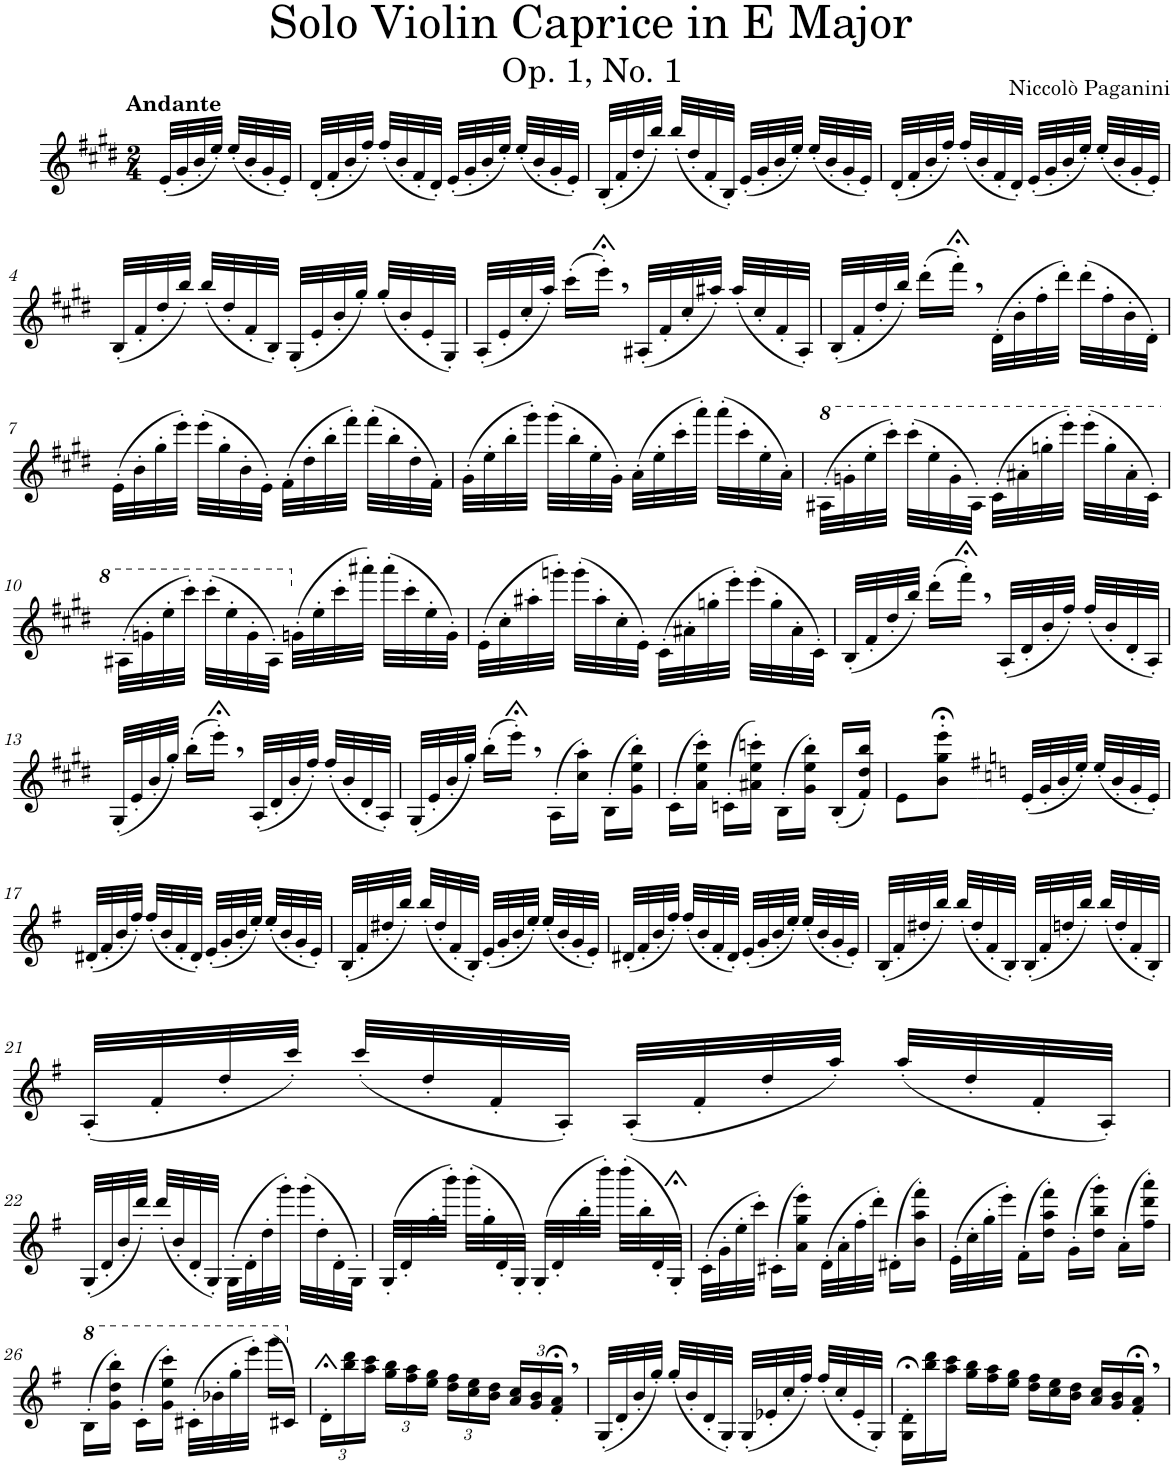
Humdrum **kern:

**kern
*part1
*staff1
*I"Violin
*I'Vln.
*clefG2
*k[f#c#g#d#]
*M2/4
=
!LO:TX:a:B:t=Andante
(32e'/LLL
32g#'/
32b'/
32ee'/JJJ)
(32ee'/LLL
32b'/
32g#'/
32e'/JJJ)
=1
(32d#'/LLL
32f#'/
32b'/
32ff#'/JJJ)
(32ff#'/LLL
32b'/
32f#'/
32d#'/JJJ)
(32e'/LLL
32g#'/
32b'/
32ee'/JJJ)
(32ee'/LLL
32b'/
32g#'/
32e'/JJJ)
=2
(32B'/LLL
32f#'/
32dd#'/
32bb'/JJJ)
(32bb'/LLL
32dd#'/
32f#'/
32B'/JJJ)
(32e'/LLL
32g#'/
32b'/
32ee'/JJJ)
(32ee'/LLL
32b'/
32g#'/
32e'/JJJ)
=3
(32d#'/LLL
32f#'/
32b'/
32ff#'/JJJ)
(32ff#'/LLL
32b'/
32f#'/
32d#'/JJJ)
(32e'/LLL
32g#'/
32b'/
32ee'/JJJ)
(32ee'/LLL
32b'/
32g#'/
32e'/JJJ)
!!LO:LB:g=z
=4
(32B'/LLL
32f#'/
32dd#'/
32bb'/JJJ)
(32bb'/LLL
32dd#'/
32f#'/
32B'/JJJ)
(32G#'/LLL
32e'/
32b'/
32gg#'/JJJ)
(32gg#'/LLL
32b'/
32e'/
32G#'/JJJ)
=5
(32A'/LLL
32e'/
32cc#'/
32aa'/JJJ)
(16ccc#'\LL
16eee;<',\JJ)
(32A#X'/LLL
32f#'/
32cc#'/
32aa#X'/JJJ)
(32aa#'/LLL
32cc#'/
32f#'/
32A#'/JJJ)
=6
(32B'/LLL
32f#'/
32dd#'/
32bb'/JJJ)
(16ddd#'\LL
16fff#;<',\JJ)
(32d#'\LLL
32b'\
32ff#'\
32ddd#'\JJJ)
(32ddd#'\LLL
32ff#'\
32b'\
32d#'\JJJ)
!!LO:LB:g=z
=7
(32e'\LLL
32b'\
32gg#'\
32eee'\JJJ)
(32eee'\LLL
32gg#'\
32b'\
32e'\JJJ)
(32f#'\LLL
32dd#'\
32bb'\
32fff#'\JJJ)
(32fff#'\LLL
32bb'\
32dd#'\
32f#'\JJJ)
=8
(32g#'\LLL
32ee'\
32bb'\
32ggg#'\JJJ)
(32ggg#'\LLL
32bb'\
32ee'\
32g#'\JJJ)
(32a'\LLL
32ee'\
32ccc#'\
32aaa'\JJJ)
(32aaa'\LLL
32ccc#'\
32ee'\
32a'\JJJ)
=9
*8va
(32a#X'\LLL
32ggn'\
32eee'\
32cccc#'\JJJ)
(32cccc#'\LLL
32eee'\
32gg'\
32a#'\JJJ)
(32cc#'\LLL
32aa#X'\
32gggn'\
32eeee'\JJJ)
(32eeee'\LLL
32ggg'\
32aa#'\
32cc#'\JJJ)
!!LO:LB:g=z
=10
(32a#X'\LLL
32ggn'\
32eee'\
32cccc#'\JJJ)
(32cccc#'\LLL
32eee'\
32gg'\
32a#'\JJJ)
*X8va
(32gn'\LLL
32ee'\
32ccc#'\
32aaa#X'\JJJ)
(32aaa#'\LLL
32ccc#'\
32ee'\
32g'\JJJ)
=11
(32e'\LLL
32cc#'\
32aa#X'\
32gggn'\JJJ)
(32ggg'\LLL
32aa#'\
32cc#'\
32e'\JJJ)
(32c#'\LLL
32a#X'\
32ggn'\
32eee'\JJJ)
(32eee'\LLL
32gg'\
32a#'\
32c#'\JJJ)
=12
(32B'/LLL
32f#'/
32dd#'/
32bb'/JJJ)
(16ddd#'\LL
16fff#;<',\JJ)
(32A'/LLL
32d#'/
32b'/
32ff#'/JJJ)
(32ff#'/LLL
32b'/
32d#'/
32A'/JJJ)
!!LO:LB:g=z
=13
(32G#'/LLL
32e'/
32b'/
32gg#'/JJJ)
(16bb'\LL
16eee;<',\JJ)
(32A'/LLL
32d#'/
32b'/
32ff#'/JJJ)
(32ff#'/LLL
32b'/
32d#'/
32A'/JJJ)
=14
(32G#'/LLL
32e'/
32b'/
32gg#'/JJJ)
(16bb'\LL
16eee;<',\JJ)
(16A'\LL
16cc#\' 16aa\'JJ)
(16B'\LL
16g#\' 16ee\' 16bb\'JJ)
=15
(16c#'\LL
16a\' 16ee\' 16ccc#\'JJ)
(16cn'\LL
16a#X\' 16ee\' 16cccn\'JJ)
(16B'\LL
16g#\' 16ee\' 16bb\'JJ)
(16B'/LL
16f#/' 16dd#/' 16bb/'JJ)
=16
8e\L
8b\;<' 8gg#\;<' 8eee\;<'J
=16X1-
*k[f#]
(32e'/LLL
32g'/
32b'/
32ee'/JJJ)
(32ee'/LLL
32b'/
32g'/
32e'/JJJ)
!!LO:LB:g=z
=17
(32d#X'/LLL
32f#'/
32b'/
32ff#'/JJJ)
(32ff#'/LLL
32b'/
32f#'/
32d#'/JJJ)
(32e'/LLL
32g'/
32b'/
32ee'/JJJ)
(32ee'/LLL
32b'/
32g'/
32e'/JJJ)
=18
(32B'/LLL
32f#'/
32dd#X'/
32bb'/JJJ)
(32bb'/LLL
32dd#'/
32f#'/
32B'/JJJ)
(32e'/LLL
32g'/
32b'/
32ee'/JJJ)
(32ee'/LLL
32b'/
32g'/
32e'/JJJ)
=19
(32d#X'/LLL
32f#'/
32b'/
32ff#'/JJJ)
(32ff#'/LLL
32b'/
32f#'/
32d#'/JJJ)
(32e'/LLL
32g'/
32b'/
32ee'/JJJ)
(32ee'/LLL
32b'/
32g'/
32e'/JJJ)
=20
(32B'/LLL
32f#'/
32dd#X'/
32bb'/JJJ)
(32bb'/LLL
32dd#'/
32f#'/
32B'/JJJ)
(32B'/LLL
32f#'/
32ddn'/
32bb'/JJJ)
(32bb'/LLL
32dd'/
32f#'/
32B'/JJJ)
!!LO:LB:g=z
=21
(32A'/LLL
32f#'/
32dd'/
32ccc'/JJJ)
(32ccc'/LLL
32dd'/
32f#'/
32A'/JJJ)
(32A'/LLL
32f#'/
32dd'/
32aa'/JJJ)
(32aa'/LLL
32dd'/
32f#'/
32A'/JJJ)
!!LO:LB:g=z
=22
(32G'/LLL
32d'/
32b'/
32ddd'/JJJ)
(32ddd'/LLL
32b'/
32d'/
32G'/JJJ)
(32G'\LLL
32d'\
32dd'\
32ggg'\JJJ)
(32ggg'\LLL
32dd'\
32d'\
32G'\JJJ)
=23
(32G'/LLL
32d'/
32gg'\
32bbb'\JJJ)
(32bbb'\LLL
32gg'\
32d'/
32G'/JJJ)
(32G'/LLL
32d'/
32bb'\
32dddd'\JJJ)
(32dddd'\LLL
32bb'\
32d'/
32G;<'/JJJ)
=24
(32c'\LLL
32g'\
32ee'\
32ccc'\JJJ)
(16c#X'\LL
16a\' 16gg\' 16eee\'JJ)
(32d'\LLL
32a'\
32ff#'\
32ddd'\JJJ)
(16d#X'\LL
16b\' 16aa\' 16fff#\'JJ)
=25
(32e'\LLL
32cc'\
32gg'\
32eee'\JJJ)
(16f#'\LL
16dd\' 16aa\' 16fff#\'JJ)
(16g'\LL
16dd\' 16bb\' 16ggg\'JJ)
(16a'\LL
16ff#\' 16ddd\' 16aaa\'JJ)
!!LO:LB:g=z
=26
*8va
(16b'\LL
16gg\' 16ddd\' 16bbb\'JJ)
(16cc'\LL
16gg\' 16eee\' 16cccc\'JJ)
(32cc#X'\LLL
32bb-X'\
32ggg'\
32eeee'\JJJ)
(16gggg\LL
*X8va
16c#X/JJ)
=27
*Xbrackettup
24d;<'\LL
24bb\ 24ddd\
24aa\ 24ccc\JJ
24gg\ 24bb\LL
24ff#\ 24aa\
24ee\ 24gg\JJ
24dd\ 24ff#\LL
24cc\ 24ee\
24b\ 24dd\JJ
24a/ 24cc/LL
24g/ 24b/
24f#/;<', 24a/;<',JJ
=28
(32G'/LLL
32d'/
32b'/
32gg'/JJJ)
(32gg'/LLL
32b'/
32d'/
32G'/JJJ)
(32G'/LLL
32e-X'/
32cc'/
32ff#'/JJJ)
(32ff#'/LLL
32cc'/
32e-'/
32G'/JJJ)
=29
*Xtuplet
24G\;<' 24d\;<'LL
24bb\ 24ddd\
24aa\ 24ccc\JJ
24gg\ 24bb\LL
24ff#\ 24aa\
24ee\ 24gg\JJ
24dd\ 24ff#\LL
24cc\ 24ee\
24b\ 24dd\JJ
24a/ 24cc/LL
24g/ 24b/
24f#/;<', 24a/;<',JJ
=
*-
